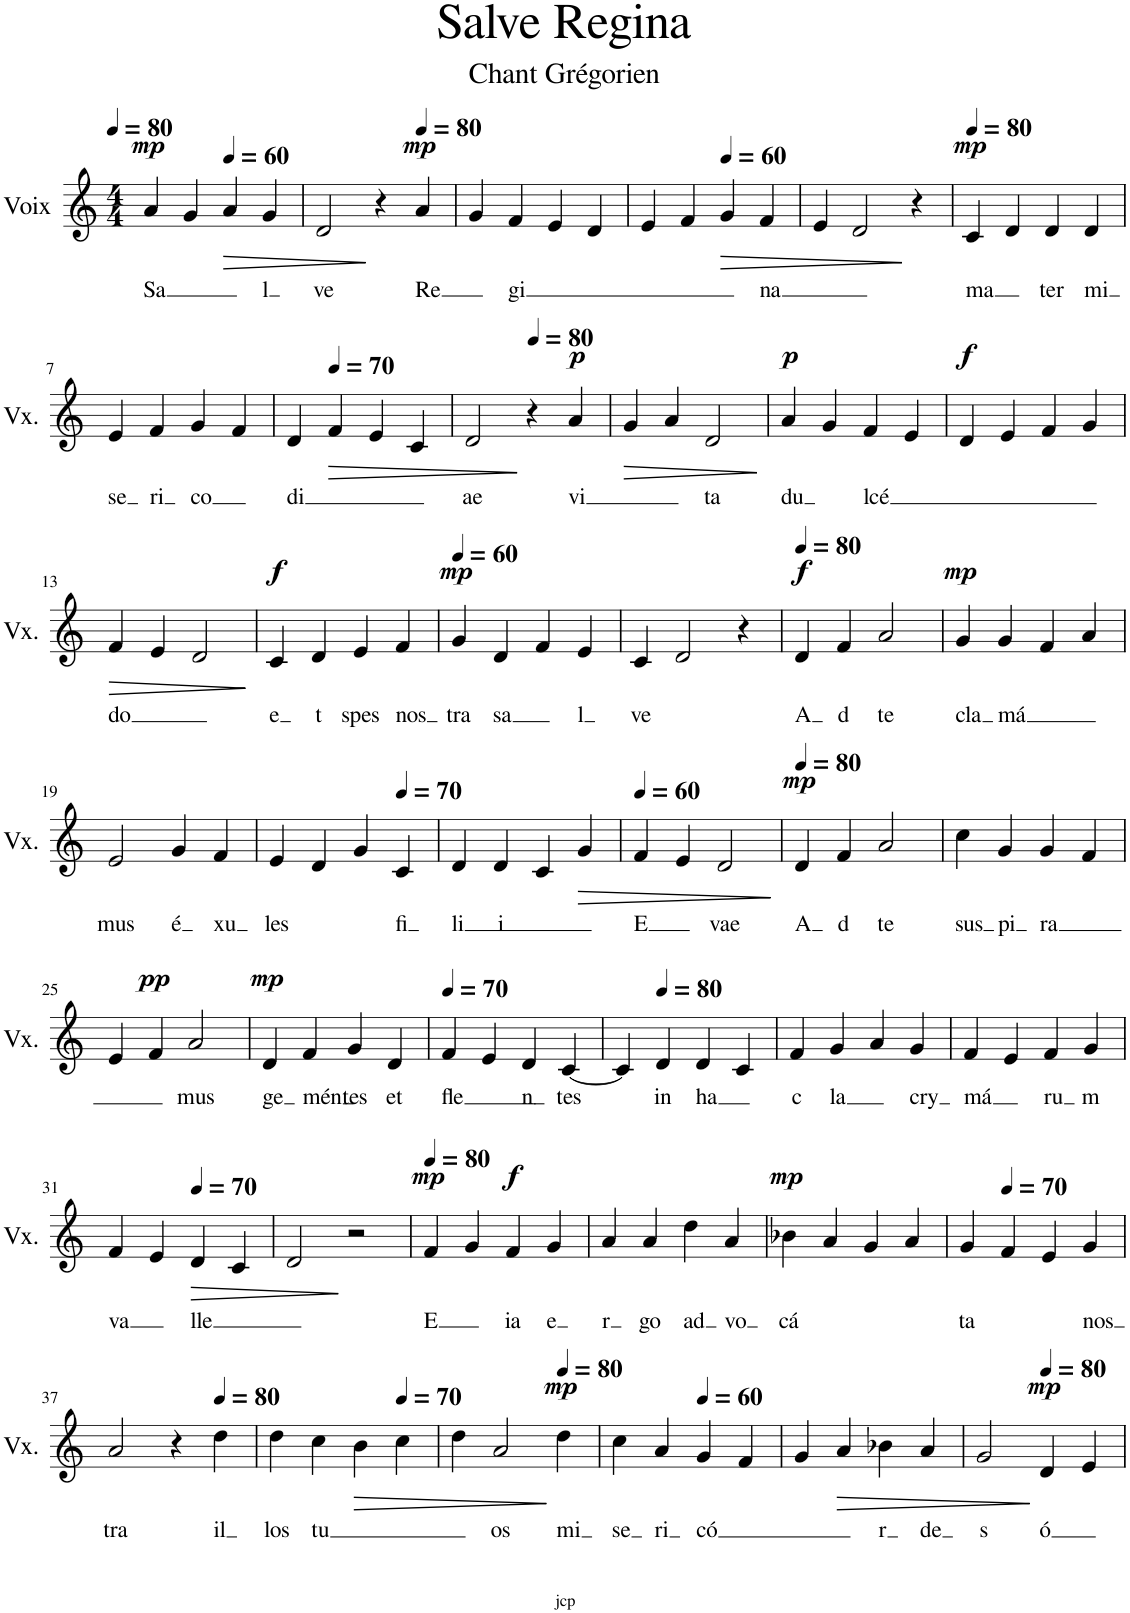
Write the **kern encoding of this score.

**kern	**text	**dynam
*part1	*part1	*part1
*staff1	*staff1	*staff1
*I"Voix	*	*
*I'Vx.	*	*
*clefG2	*	*
*k[]	*	*
*M4/4	*	*
*MM80	*	*
=1	=1	=1
!	!LO:LY:b	!LO:DY:a
4a/	Sa	mp
4g/	.	.
*MM60	*	*
!	!	!LO:HP:b
4a/	.	>
!	!LO:LY:b	!
4g/	l	.
=2	=2	=2
!	!LO:LY:b	!
2d/	ve	.
4r	.	]
*MM80	*	*
!	!LO:LY:b	!LO:DY:a
4a/	Re	mp
=3	=3	=3
4g/	.	.
!	!LO:LY:b	!
4f/	gi	.
4e/	.	.
4d/	.	.
=4	=4	=4
4e/	.	.
4f/	.	.
*MM60	*	*
!	!	!LO:HP:b
4g/	.	>
!	!LO:LY:b	!
4f/	na	.
=5	=5	=5
4e/	.	.
2d/	.	.
4r	.	]
=6	=6	=6
*MM80	*	*
!	!LO:LY:b	!LO:DY:a
4c/	ma	mp
4d/	.	.
!	!LO:LY:b	!
4d/	ter	.
!	!LO:LY:b	!
4d/	mi	.
!!LO:LB:g=z
=7	=7	=7
!	!LO:LY:b	!
4e/	se	.
!	!LO:LY:b	!
4f/	ri	.
!	!LO:LY:b	!
4g/	co	.
4f/	.	.
=8	=8	=8
!	!LO:LY:b	!
4d/	di	.
*MM70	*	*
!	!	!LO:HP:b
4f/	.	>
4e/	.	.
4c/	.	.
=9	=9	=9
!	!LO:LY:b	!
2d/	ae	.
*MM80	*	*
4r	.	]
!	!LO:LY:b	!LO:DY:a
4a/	vi	p
=10	=10	=10
!	!	!LO:HP:b
4g/	.	>
4a/	.	.
!	!LO:LY:b	!
2d/	ta	.
.	.	]
=11	=11	=11
!	!LO:LY:b	!LO:DY:a
4a/	du	p
4g/	.	.
!	!LO:LY:b	!
4f/	lcé	.
4e/	.	.
=12	=12	=12
!	!	!LO:DY:a
4d/	.	f
4e/	.	.
4f/	.	.
4g/	.	.
!!LO:LB:g=z
=13	=13	=13
!	!LO:LY:b	!LO:HP:b
4f/	do	>
4e/	.	.
2d/	.	.
.	.	]
=14	=14	=14
!	!LO:LY:b	!LO:DY:a
4c/	e	f
!	!LO:LY:b	!
4d/	t	.
!	!LO:LY:b	!
4e/	spes	.
!	!LO:LY:b	!
4f/	nos	.
=15	=15	=15
*MM60	*	*
!	!LO:LY:b	!LO:DY:a
4g/	tra	mp
!	!LO:LY:b	!
4d/	sa	.
4f/	.	.
!	!LO:LY:b	!
4e/	l	.
=16	=16	=16
!	!LO:LY:b	!
4c/	ve	.
2d/	.	.
4r	.	.
=17	=17	=17
*MM80	*	*
!	!LO:LY:b	!LO:DY:a
4d/	A	f
!	!LO:LY:b	!
4f/	d	.
!	!LO:LY:b	!
2a/	te	.
=18	=18	=18
!	!LO:LY:b	!LO:DY:a
4g/	cla	mp
!	!LO:LY:b	!
4g/	má	.
4f/	.	.
4a/	.	.
!!LO:LB:g=z
=19	=19	=19
!	!LO:LY:b	!
2e/	mus	.
!	!LO:LY:b	!
4g/	é	.
!	!LO:LY:b	!
4f/	xu	.
=20	=20	=20
!	!LO:LY:b	!
4e/	les	.
4d/	.	.
4g/	.	.
*MM70	*	*
!	!LO:LY:b	!
4c/	fi	.
=21	=21	=21
!	!LO:LY:b	!
4d/	li	.
!	!LO:LY:b	!
4d/	i	.
4c/	.	.
!	!	!LO:HP:b
4g/	.	>
=22	=22	=22
*MM60	*	*
!	!LO:LY:b	!
4f/	E	.
4e/	.	.
!	!LO:LY:b	!
2d/	vae	.
.	.	]
=23	=23	=23
*MM80	*	*
!	!LO:LY:b	!LO:DY:a
4d/	A	mp
!	!LO:LY:b	!
4f/	d	.
!	!LO:LY:b	!
2a/	te	.
=24	=24	=24
!	!LO:LY:b	!
4cc\	sus	.
!	!LO:LY:b	!
4g/	pi	.
!	!LO:LY:b	!
4g/	ra	.
4f/	.	.
!!LO:LB:g=z
=25	=25	=25
4e/	.	.
!	!	!LO:DY:a
4f/	.	pp
!	!LO:LY:b	!
2a/	mus	.
=26	=26	=26
!	!LO:LY:b	!LO:DY:a
4d/	ge	mp
!	!LO:LY:b	!
4f/	mén	.
!	!LO:LY:b	!
4g/	tes	.
!	!LO:LY:b	!
4d/	et	.
=27	=27	=27
*MM70	*	*
!	!LO:LY:b	!
4f/	fle	.
4e/	.	.
!	!LO:LY:b	!
4d/	n	.
!	!LO:LY:b	!
[4c/	tes	.
=28	=28	=28
4c/]	.	.
*MM80	*	*
!	!LO:LY:b	!
4d/	in	.
!	!LO:LY:b	!
4d/	ha	.
4c/	.	.
=29	=29	=29
!	!LO:LY:b	!
4f/	c	.
!	!LO:LY:b	!
4g/	-la	.
4a/	.	.
!	!LO:LY:b	!
4g/	cry	.
=30	=30	=30
!	!LO:LY:b	!
4f/	má	.
4e/	.	.
!	!LO:LY:b	!
4f/	ru	.
!	!LO:LY:b	!
4g/	m	.
!!LO:LB:g=z
=31	=31	=31
!	!LO:LY:b	!
4f/	va	.
4e/	.	.
*MM70	*	*
!	!LO:LY:b	!LO:HP:b
4d/	lle	>
4c/	.	.
=32	=32	=32
2d/	.	.
2r	.	]
=33	=33	=33
*MM80	*	*
!	!LO:LY:b	!LO:DY:a
4f/	E	mp
4g/	.	.
!	!LO:LY:b	!LO:DY:a
4f/	ia	f
!	!LO:LY:b	!
4g/	e	.
=34	=34	=34
!	!LO:LY:b	!
4a/	r	.
!	!LO:LY:b	!
4a/	go	.
!	!LO:LY:b	!
4dd\	ad	.
!	!LO:LY:b	!
4a/	vo	.
=35	=35	=35
!	!LO:LY:b	!LO:DY:a
4b-X\	cá	mp
4a/	.	.
4g/	.	.
4a/	.	.
=36	=36	=36
!	!LO:LY:b	!
4g/	ta	.
*MM70	*	*
4f/	.	.
4e/	.	.
!	!LO:LY:b	!
4g/	nos	.
!!LO:LB:g=z
=37	=37	=37
!	!LO:LY:b	!
2a/	tra	.
4r	.	.
*MM80	*	*
!	!LO:LY:b	!
4dd\	il	.
=38	=38	=38
!	!LO:LY:b	!
4dd\	los	.
!	!LO:LY:b	!
4cc\	tu	.
!	!	!LO:HP:b
4b\	.	>
*MM70	*	*
4cc\	.	.
=39	=39	=39
4dd\	.	.
!	!LO:LY:b	!
2a/	os	.
*MM80	*	*
!	!LO:LY:b	!LO:DY:n=1:a
4dd\	mi	] mp
=40	=40	=40
!	!LO:LY:b	!
4cc\	se	.
!	!LO:LY:b	!
4a/	ri	.
*MM60	*	*
!	!LO:LY:b	!
4g/	có	.
4f/	.	.
=41	=41	=41
4g/	.	.
!	!	!LO:HP:b
4a/	.	>
!	!LO:LY:b	!
4b-X\	r	.
!	!LO:LY:b	!
4a/	de	.
=42	=42	=42
!	!LO:LY:b	!
2g/	s	.
*MM80	*	*
!	!LO:LY:b	!LO:DY:n=1:a
4d/	ó	] mp
4e/	.	.
=	=	=
*-	*-	*-
